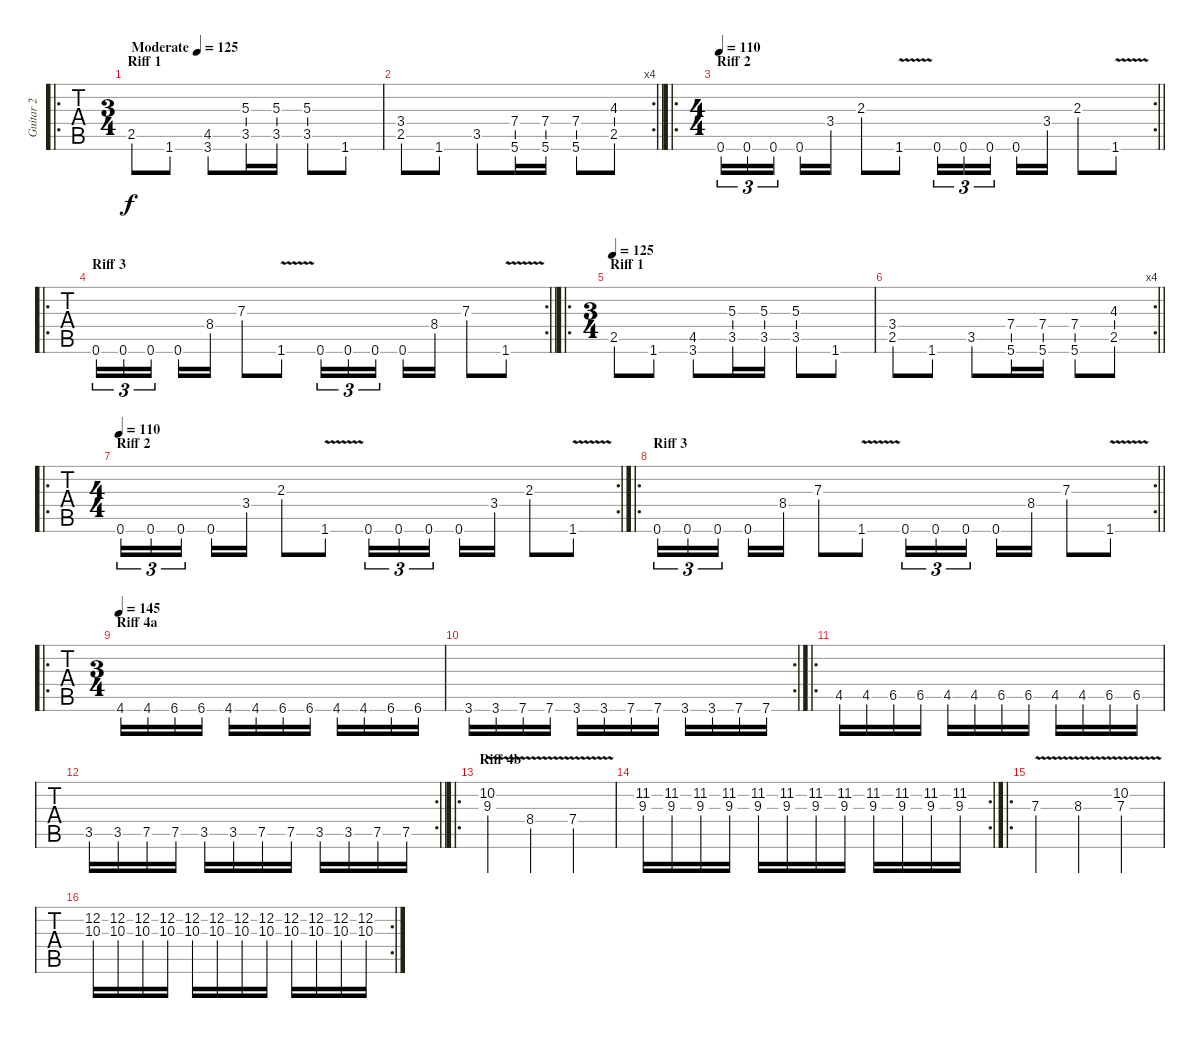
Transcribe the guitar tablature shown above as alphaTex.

\track ("Guitar 2" "Guitar 2") {instrument distortionguitar}
\staff {tabs}
\tuning (C4 G3 Eb3 Bb2 F2 C2) {hide}
\ro
\ts (3 4)
\section ("" "Riff 1")
\tempo (125 "Moderate")
\clef g2
\ks c
2.5.8{dy f instrument distortionguitar} 1.6.8 (4.5 3.6).8 (5.3 3.5).16 (5.3 3.5).16 (5.3 3.5).8 1.6.8 |
\rc 4
\barLineRight lightlight
(3.4 2.5).8 1.6.8 3.5.8 (7.4 5.6).16 (7.4 5.6).16 (7.4 5.6).8 (4.3 2.5).8 |
\ro
\rc 2
\ts (4 4)
\section ("" "Riff 2")
\tempo 110
\barLineRight lightlight
0.6.16{tu (3 2)} 0.6.16{tu (3 2)} 0.6.16{tu (3 2) beam splitsecondary} 0.6.16 3.4.16 2.3.8 1.6{v}.8 0.6.16{tu (3 2)} 0.6.16{tu (3 2)} 0.6.16{tu (3 2) beam splitsecondary} 0.6.16 3.4.16 2.3.8 1.6{v}.8 |
\ro
\rc 2
\section ("" "Riff 3")
\barLineRight lightlight
0.6.16{tu (3 2)} 0.6.16{tu (3 2)} 0.6.16{tu (3 2) beam splitsecondary} 0.6.16 8.4.16 7.3.8 1.6{v}.8 0.6.16{tu (3 2)} 0.6.16{tu (3 2)} 0.6.16{tu (3 2) beam splitsecondary} 0.6.16 8.4.16 7.3.8 1.6{v}.8 |
\ro
\ts (3 4)
\section ("" "Riff 1")
\tempo 125
2.5.8 1.6.8 (4.5 3.6).8 (5.3 3.5).16 (5.3 3.5).16 (5.3 3.5).8 1.6.8 |
\rc 4
\barLineRight lightlight
(3.4 2.5).8 1.6.8 3.5.8 (7.4 5.6).16 (7.4 5.6).16 (7.4 5.6).8 (4.3 2.5).8 |
\ro
\rc 2
\ts (4 4)
\section ("" "Riff 2")
\tempo 110
0.6.16{tu (3 2)} 0.6.16{tu (3 2)} 0.6.16{tu (3 2) beam splitsecondary} 0.6.16 3.4.16 2.3.8 1.6{v}.8 0.6.16{tu (3 2)} 0.6.16{tu (3 2)} 0.6.16{tu (3 2) beam splitsecondary} 0.6.16 3.4.16 2.3.8 1.6{v}.8 |
\ro
\rc 2
\section ("" "Riff 3")
\barLineRight lightlight
0.6.16{tu (3 2)} 0.6.16{tu (3 2)} 0.6.16{tu (3 2) beam splitsecondary} 0.6.16 8.4.16 7.3.8 1.6{v}.8 0.6.16{tu (3 2)} 0.6.16{tu (3 2)} 0.6.16{tu (3 2) beam splitsecondary} 0.6.16 8.4.16 7.3.8 1.6{v}.8 |
\ro
\ts (3 4)
\section ("" "Riff 4a")
\tempo 125
\tempo 145
4.6.16 4.6.16 6.6.16 6.6.16 4.6.16 4.6.16 6.6.16 6.6.16 4.6.16 4.6.16 6.6.16 6.6.16 |
\rc 2
3.6.16 3.6.16 7.6.16 7.6.16 3.6.16 3.6.16 7.6.16 7.6.16 3.6.16 3.6.16 7.6.16 7.6.16 |
\ro
4.5.16 4.5.16 6.5.16 6.5.16 4.5.16 4.5.16 6.5.16 6.5.16 4.5.16 4.5.16 6.5.16 6.5.16 |
\rc 2
\barLineRight lightlight
3.5.16 3.5.16 7.5.16 7.5.16 3.5.16 3.5.16 7.5.16 7.5.16 3.5.16 3.5.16 7.5.16 7.5.16 |
\ro
\section ("" "Riff 4b")
(10.2{v} 9.3{v}).4 8.4{v}.4 7.4{v}.4 |
\rc 2
(11.2 9.3).16 (11.2 9.3).16 (11.2 9.3).16 (11.2 9.3).16 (11.2 9.3).16 (11.2 9.3).16 (11.2 9.3).16 (11.2 9.3).16 (11.2 9.3).16 (11.2 9.3).16 (11.2 9.3).16 (11.2 9.3).16 |
\ro
7.3{v}.4 8.3{v}.4 (10.2{v} 7.3{v}).4 |
\rc 2
(12.2 10.3).16 (12.2 10.3).16 (12.2 10.3).16 (12.2 10.3).16 (12.2 10.3).16 (12.2 10.3).16 (12.2 10.3).16 (12.2 10.3).16 (12.2 10.3).16 (12.2 10.3).16 (12.2 10.3).16 (12.2 10.3).16
